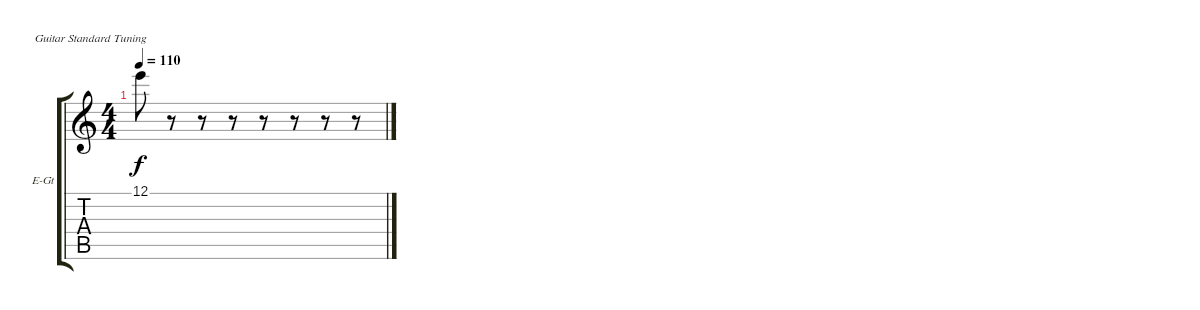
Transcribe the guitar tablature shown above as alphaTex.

\defaultSystemsLayout 4
\bracketExtendMode groupsimilarinstruments
\firstSystemTrackNameOrientation horizontal
\otherSystemsTrackNameOrientation horizontal
\track ("Electric Guitar" "E-Gt") {instrument distortionguitar}
\staff {score tabs}
\tuning (E4 B3 G3 D3 A2 E2)
\ts (4 4)
\tempo 110
\clef g2
\ks c
12.1.8{dy f} r.8 r.8 r.8 r.8 r.8 r.8 r.8
